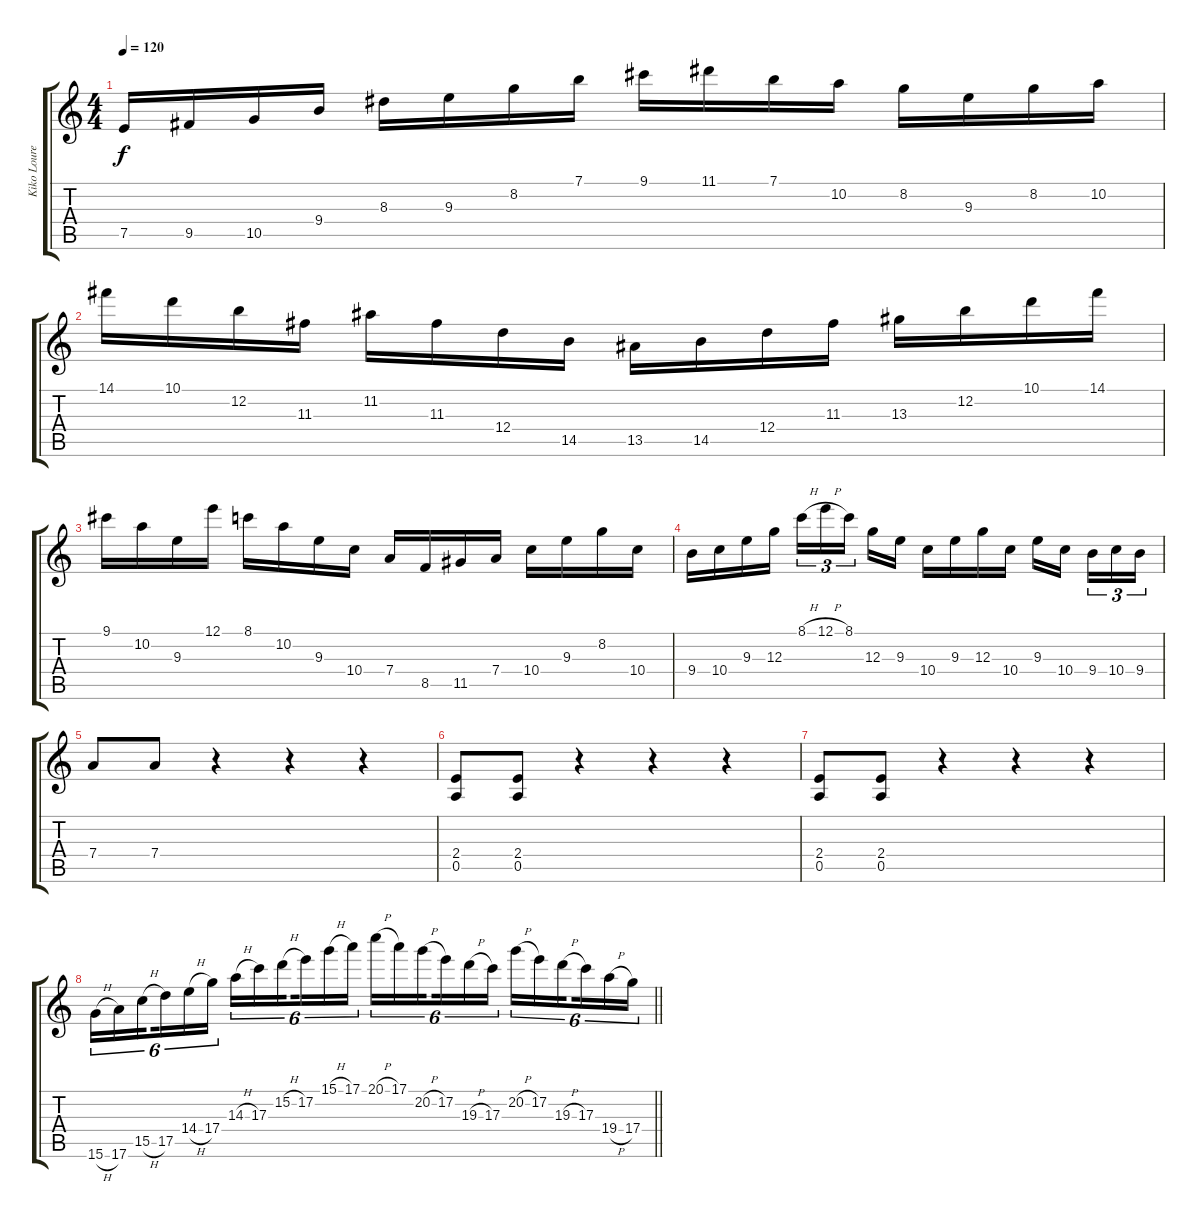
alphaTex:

\track ("Kiko Loureiro" "Kiko Loure") {instrument distortionguitar}
\staff {score tabs}
\tuning (E4 B3 G3 D3 A2 E2) {hide}
\ts (4 4)
\tempo 120
\clef g2
\ks c
7.5.16{dy f} 9.5.16 10.5.16 9.4.16 8.3.16 9.3.16 8.2.16 7.1.16 9.1.16 11.1.16 7.1.16 10.2.16 8.2.16 9.3.16 8.2.16 10.2.16 |
14.1.16 10.1.16 12.2.16 11.3.16 11.2.16 11.3.16 12.4.16 14.5.16 13.5.16 14.5.16 12.4.16 11.3.16 13.3.16 12.2.16 10.1.16 14.1.16 |
9.1.16 10.2.16 9.3.16 12.1.16 8.1.16 10.2.16 9.3.16 10.4.16 7.4.16 8.5.16 11.5.16 7.4.16 10.4.16 9.3.16 8.2.16 10.4.16 |
9.4.16 10.4.16 9.3.16 12.3.16 8.1{h}.16{tu (3 2)} 12.1{h}.16{tu (3 2)} 8.1.16{tu (3 2) beam splitsecondary} 12.3.16 9.3.16 10.4.16 9.3.16 12.3.16 10.4.16 9.3.16 10.4.16{beam splitsecondary} 9.4.16{tu (3 2)} 10.4.16{tu (3 2)} 9.4.16{tu (3 2)} |
7.4.8 7.4.8 r.4 r.4 r.4 |
(2.4 0.5).8 (2.4 0.5).8 r.4 r.4 r.4 |
(2.4 0.5).8 (2.4 0.5).8 r.4 r.4 r.4 |
\barLineRight lightlight
15.6{h}.16{tu (6 4) volume 16} 17.6.16{tu (6 4)} 15.5{h}.16{tu (6 4) beam splitsecondary} 17.5.16{tu (6 4)} 14.4{h}.16{tu (6 4)} 17.4.16{tu (6 4)} 14.3{h}.16{tu (6 4)} 17.3.16{tu (6 4)} 15.2{h}.16{tu (6 4) beam splitsecondary} 17.2.16{tu (6 4)} 15.1{h}.16{tu (6 4)} 17.1.16{tu (6 4)} 20.1{h}.16{tu (6 4)} 17.1.16{tu (6 4)} 20.2{h}.16{tu (6 4) beam splitsecondary} 17.2.16{tu (6 4)} 19.3{h}.16{tu (6 4)} 17.3.16{tu (6 4)} 20.2{h}.16{tu (6 4)} 17.2.16{tu (6 4)} 19.3{h}.16{tu (6 4) beam splitsecondary} 17.3.16{tu (6 4)} 19.4{h}.16{tu (6 4)} 17.4.16{tu (6 4)}
